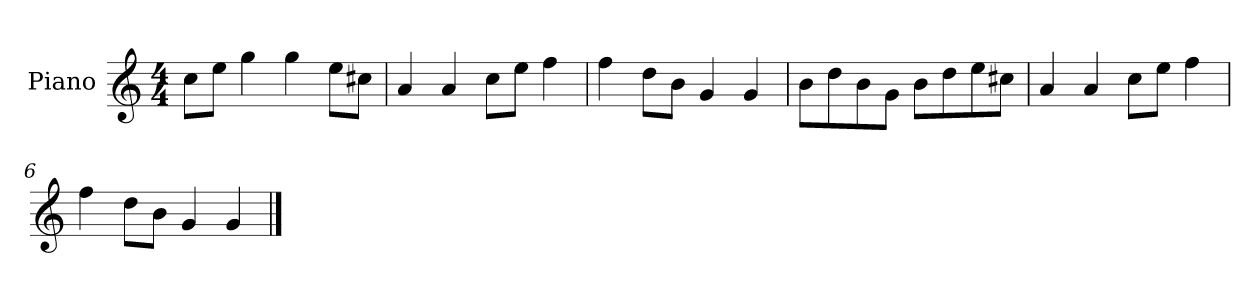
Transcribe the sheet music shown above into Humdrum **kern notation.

**kern
*part1
*staff1
*I"Piano
*I'P-no
*clefG2
*k[]
*M4/4
*MM90
=1
8cc\L
8ee\J
4gg\
4gg\
8ee\L
8cc#X\J
=2
4a/
4a/
8cc\L
8ee\J
4ff\
=3
4ff\
8dd\L
8b\J
4g/
4g/
=4
8b\L
8dd\
8b\
8g\J
8b\L
8dd\
8ee\
8cc#X\J
=5
4a/
4a/
8cc\L
8ee\J
4ff\
=6
4ff\
8dd\L
8b\J
4g/
4g/
==
*-
